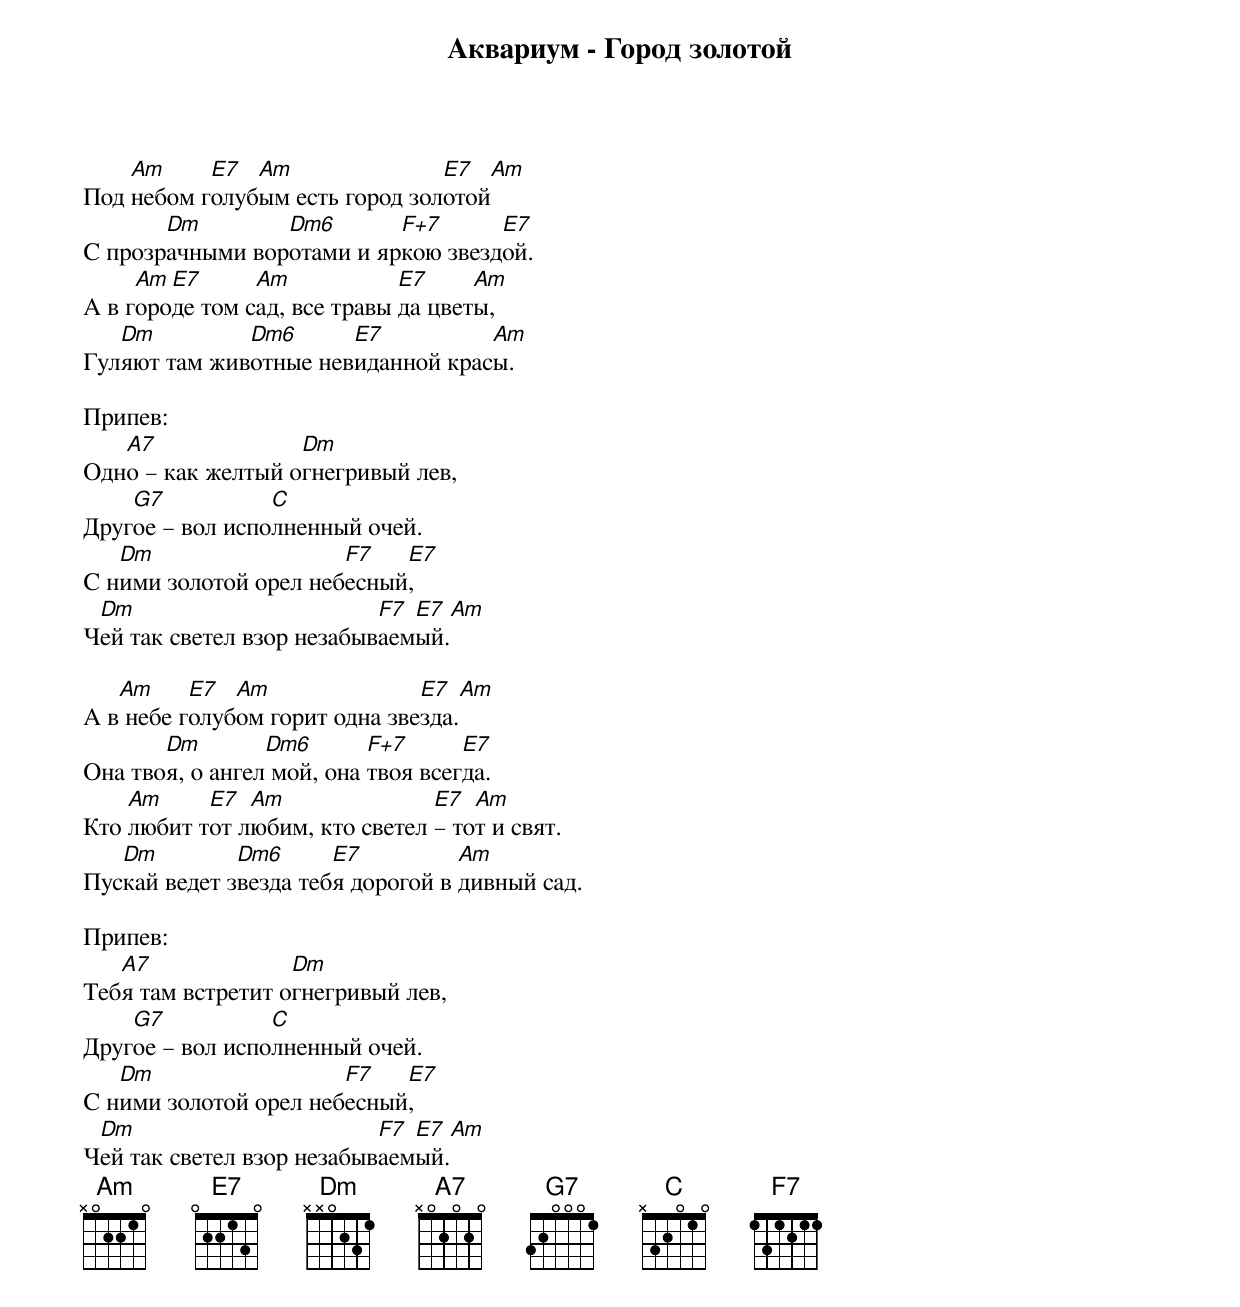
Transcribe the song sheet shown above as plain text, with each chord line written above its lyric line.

Аквариум - Город золотой

    Am     E7  Am               E7  Am
Под небом голубым есть город золотой
       Dm        Dm6       F+7      E7
С прозрачными воротами и яркою звездой.
     Am E7      Am            E7     Am
А в городе том сад, все травы да цветы,
   Dm         Dm6      E7          Am
Гуляют там животные невиданной красы.

Припев:
   A7              Dm
Одно – как желтый огнегривый лев,
    G7           C
Другое – вол исполненный очей.
   Dm                  F7   E7
С ними золотой орел небесный,
 Dm                        F7 E7 Am
Чей так светел взор незабываемый.

   Am     E7  Am               E7  Am
А в небе голубом горит одна звезда.
       Dm        Dm6       F+7      E7
Она твоя, о ангел мой, она твоя всегда.
    Am     E7  Am               E7  Am
Кто любит тот любим, кто светел – тот и свят.
   Dm         Dm6      E7          Am
Пускай ведет звезда тебя дорогой в дивный сад.

Припев:
   A7              Dm
Тебя там встретит огнегривый лев,
    G7           C
Другое – вол исполненный очей.
   Dm                  F7   E7
С ними золотой орел небесный,
 Dm                        F7 E7 Am
Чей так светел взор незабываемый.
